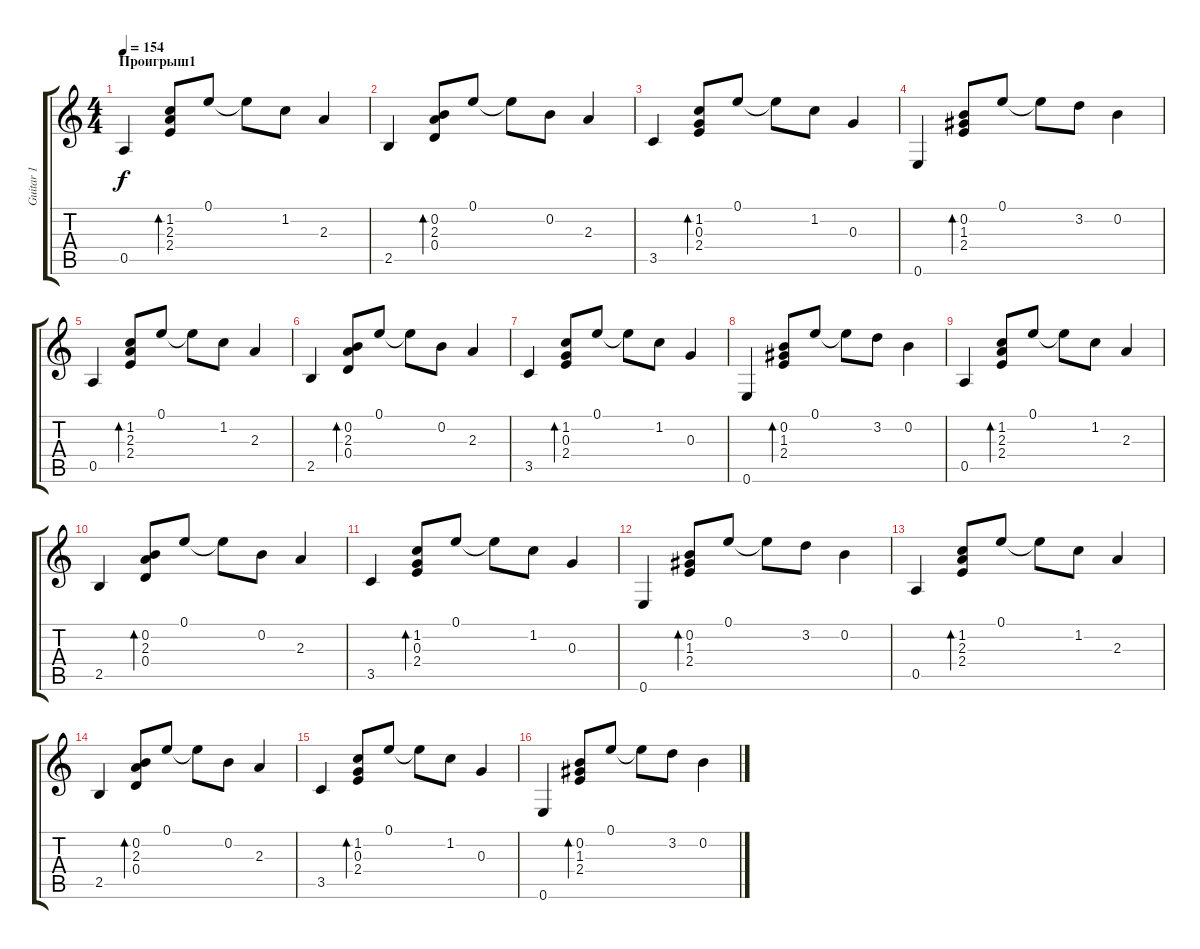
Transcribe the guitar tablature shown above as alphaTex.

\track ("Guitar 1" "Guitar 1") {instrument acousticguitarsteel}
\staff {score tabs}
\tuning (E4 B3 G3 D3 A2 E2) {hide}
\ts (4 4)
\section ("" "Проигрыш1")
\tempo 154
\clef g2
\ks c
0.5.4{dy f instrument acousticguitarsteel} (1.2 2.3 2.4).8{bd 480} 0.1.8 0.1{t}.8 1.2.8 2.3.4 |
2.5.4 (0.2 2.3 0.4).8{bd 480} 0.1.8 0.1{t}.8 0.2.8 2.3.4 |
3.5.4 (1.2 0.3 2.4).8{bd 480} 0.1.8 0.1{t}.8 1.2.8 0.3.4 |
0.6.4 (0.2 1.3 2.4).8{bd 480} 0.1.8 0.1{t}.8 3.2.8 0.2.4 |
0.5.4 (1.2 2.3 2.4).8{bd 480} 0.1.8 0.1{t}.8 1.2.8 2.3.4 |
2.5.4 (0.2 2.3 0.4).8{bd 480} 0.1.8 0.1{t}.8 0.2.8 2.3.4 |
3.5.4 (1.2 0.3 2.4).8{bd 480} 0.1.8 0.1{t}.8 1.2.8 0.3.4 |
0.6.4 (0.2 1.3 2.4).8{bd 480} 0.1.8 0.1{t}.8 3.2.8 0.2.4 |
0.5.4 (1.2 2.3 2.4).8{bd 480} 0.1.8 0.1{t}.8 1.2.8 2.3.4 |
2.5.4 (0.2 2.3 0.4).8{bd 480} 0.1.8 0.1{t}.8 0.2.8 2.3.4 |
3.5.4 (1.2 0.3 2.4).8{bd 480} 0.1.8 0.1{t}.8 1.2.8 0.3.4 |
0.6.4 (0.2 1.3 2.4).8{bd 480} 0.1.8 0.1{t}.8 3.2.8 0.2.4 |
0.5.4 (1.2 2.3 2.4).8{bd 480} 0.1.8 0.1{t}.8 1.2.8 2.3.4 |
2.5.4 (0.2 2.3 0.4).8{bd 480} 0.1.8 0.1{t}.8 0.2.8 2.3.4 |
3.5.4 (1.2 0.3 2.4).8{bd 480} 0.1.8 0.1{t}.8 1.2.8 0.3.4 |
0.6.4 (0.2 1.3 2.4).8{bd 480} 0.1.8 0.1{t}.8 3.2.8 0.2.4
